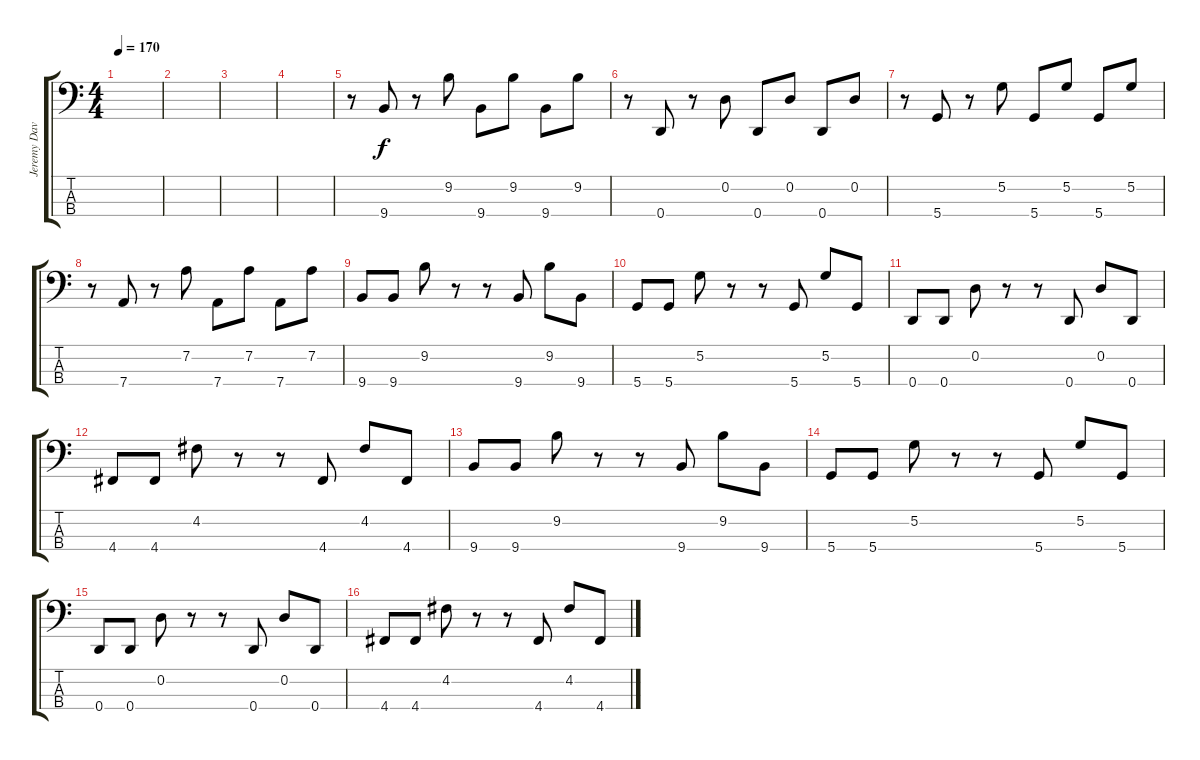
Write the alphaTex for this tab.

\track ("Jeremy Davis Bass" "Jeremy Dav") {instrument electricbassfinger}
\staff {score tabs}
\tuning (G2 D2 A1 D1) {hide}
\ts (4 4)
\tempo 170
\clef f4
\ks c
|
|
|
|
r.8 9.4.8 r.8 9.2.8 9.4.8 9.2.8 9.4.8 9.2.8 |
r.8 0.4.8 r.8 0.2.8 0.4.8 0.2.8 0.4.8 0.2.8 |
r.8 5.4.8 r.8 5.2.8 5.4.8 5.2.8 5.4.8 5.2.8 |
r.8 7.4.8 r.8 7.2.8 7.4.8 7.2.8 7.4.8 7.2.8 |
9.4.8 9.4.8 9.2.8 r.8 r.8 9.4.8 9.2.8 9.4.8 |
5.4.8 5.4.8 5.2.8 r.8 r.8 5.4.8 5.2.8 5.4.8 |
0.4.8 0.4.8 0.2.8 r.8 r.8 0.4.8 0.2.8 0.4.8 |
4.4.8 4.4.8 4.2.8 r.8 r.8 4.4.8 4.2.8 4.4.8 |
9.4.8 9.4.8 9.2.8 r.8 r.8 9.4.8 9.2.8 9.4.8 |
5.4.8 5.4.8 5.2.8 r.8 r.8 5.4.8 5.2.8 5.4.8 |
0.4.8 0.4.8 0.2.8 r.8 r.8 0.4.8 0.2.8 0.4.8 |
4.4.8 4.4.8 4.2.8 r.8 r.8 4.4.8 4.2.8 4.4.8
